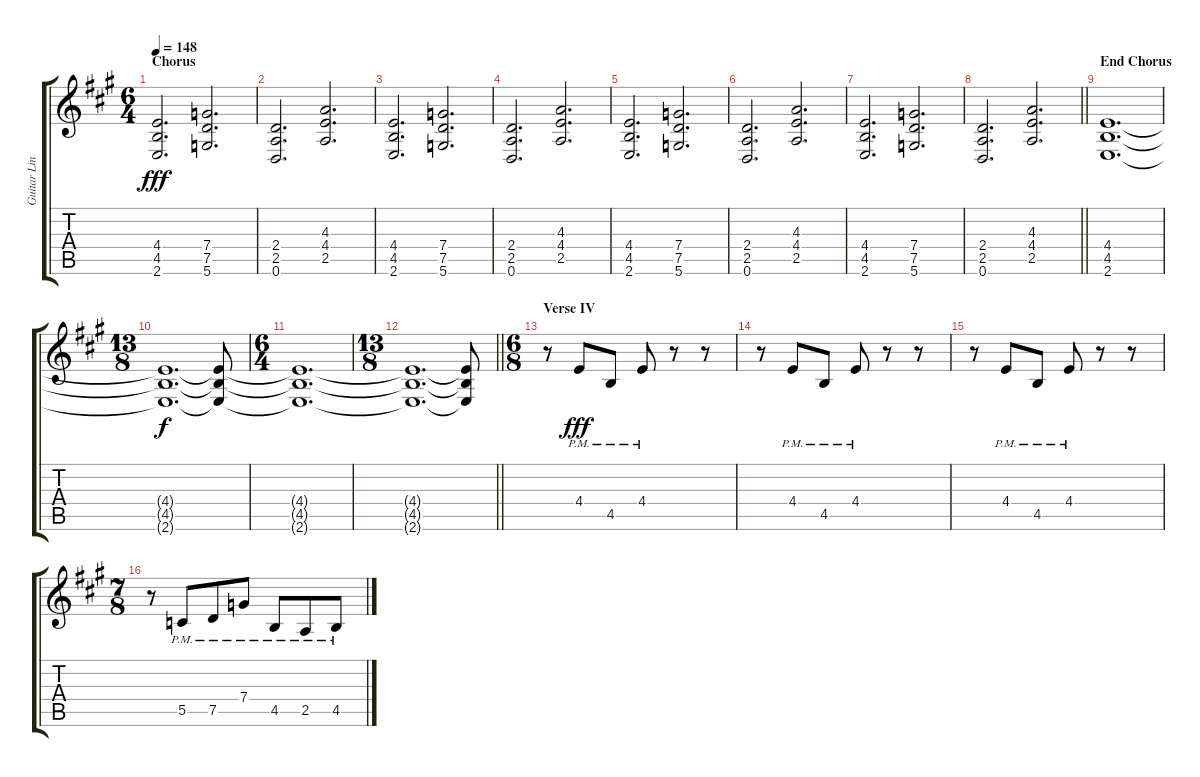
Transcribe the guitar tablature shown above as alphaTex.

\track ("Guitar Line 2 [Distortion]" "Guitar Lin") {instrument distortionguitar}
\staff {score tabs}
\tuning (D4 A3 F3 C3 G2 D2) {hide}
\ts (6 4)
\section ("" "Chorus")
\tempo 148
\clef g2
\ks a
(4.4 4.5 2.6).2{d dy fff} (7.4 7.5 5.6).2{d} |
(2.4 2.5 0.6).2{d} (4.3 4.4 2.5).2{d} |
(4.4 4.5 2.6).2{d} (7.4 7.5 5.6).2{d} |
(2.4 2.5 0.6).2{d} (4.3 4.4 2.5).2{d} |
(4.4 4.5 2.6).2{d} (7.4 7.5 5.6).2{d} |
(2.4 2.5 0.6).2{d} (4.3 4.4 2.5).2{d} |
(4.4 4.5 2.6).2{d} (7.4 7.5 5.6).2{d} |
\barLineRight lightlight
(2.4 2.5 0.6).2{d} (4.3 4.4 2.5).2{d} |
\section ("" "End Chorus")
(4.4 4.5 2.6).1{d} |
\ts (13 8)
(4.4{t} 4.5{t} 2.6{t}).1{d dy f volume 0} (4.4{t} 4.5{t} 2.6{t}).8 |
\ts (6 4)
(4.4{t} 4.5{t} 2.6{t}).1{d} |
\ts (13 8)
\barLineRight lightlight
(4.4{t} 4.5{t} 2.6{t}).1{d} (4.4{t} 4.5{t} 2.6{t}).8 |
\ts (6 8)
\section ("" "Verse IV")
r.8{volume 13} 4.4{pm}.8{dy fff} 4.5{pm}.8 4.4{pm}.8 r.8 r.8 |
r.8 4.4{pm}.8 4.5{pm}.8 4.4{pm}.8 r.8 r.8 |
r.8 4.4{pm}.8 4.5{pm}.8 4.4{pm}.8 r.8 r.8 |
\ts (7 8)
r.8 5.5{pm}.8 7.5{pm}.8 7.4{pm}.8 4.5{pm}.8 2.5{pm}.8 4.5{pm}.8
